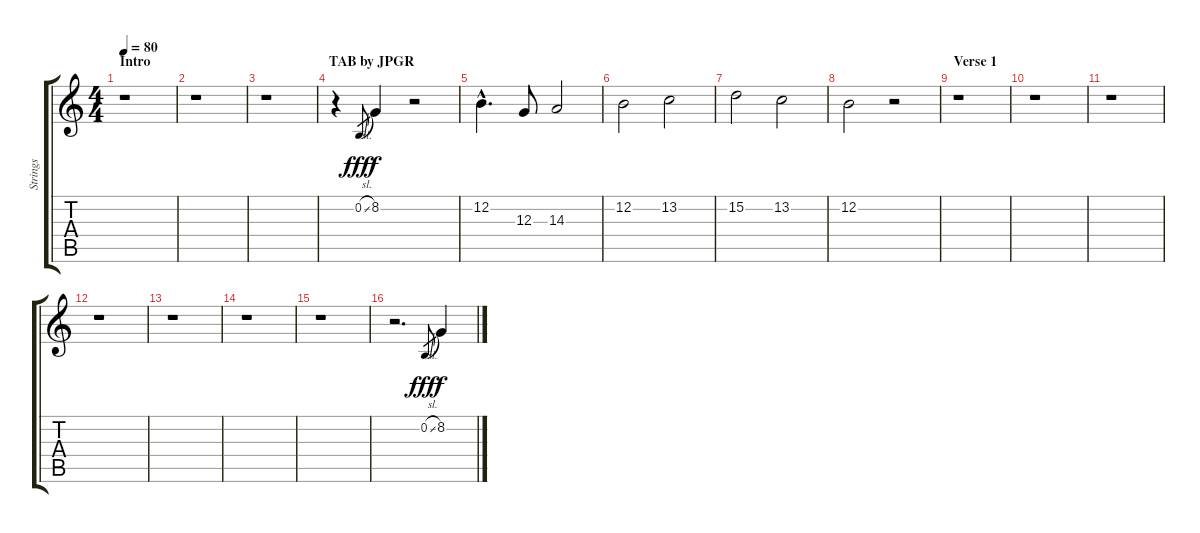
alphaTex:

\track ("Strings" "Strings") {instrument violin}
\staff {score tabs}
\tuning (E4 B3 G3 D3 A2 E2) {hide}
\ts (4 4)
\section ("" "Intro                                                   TAB by JPGR")
\tempo 80
\clef g2
\ks c
r.1{dy fff instrument violin} |
r.1 |
r.1 |
r.4 0.2{sl}.8{gr} 8.2.4{dy f volume 16 instrument guitarfretnoise} r.2 |
12.2{hac}.4{d instrument violin} 12.3.8 14.3.2 |
12.2.2 13.2.2 |
15.2.2 13.2.2 |
12.2.2 r.2 |
\section ("" "Verse 1")
r.1 |
r.1 |
r.1 |
r.1 |
r.1 |
r.1 |
r.1 |
r.2{d} 0.2{sl}.8{gr dy fff} 8.2.4{dy f volume 16 instrument guitarfretnoise}
